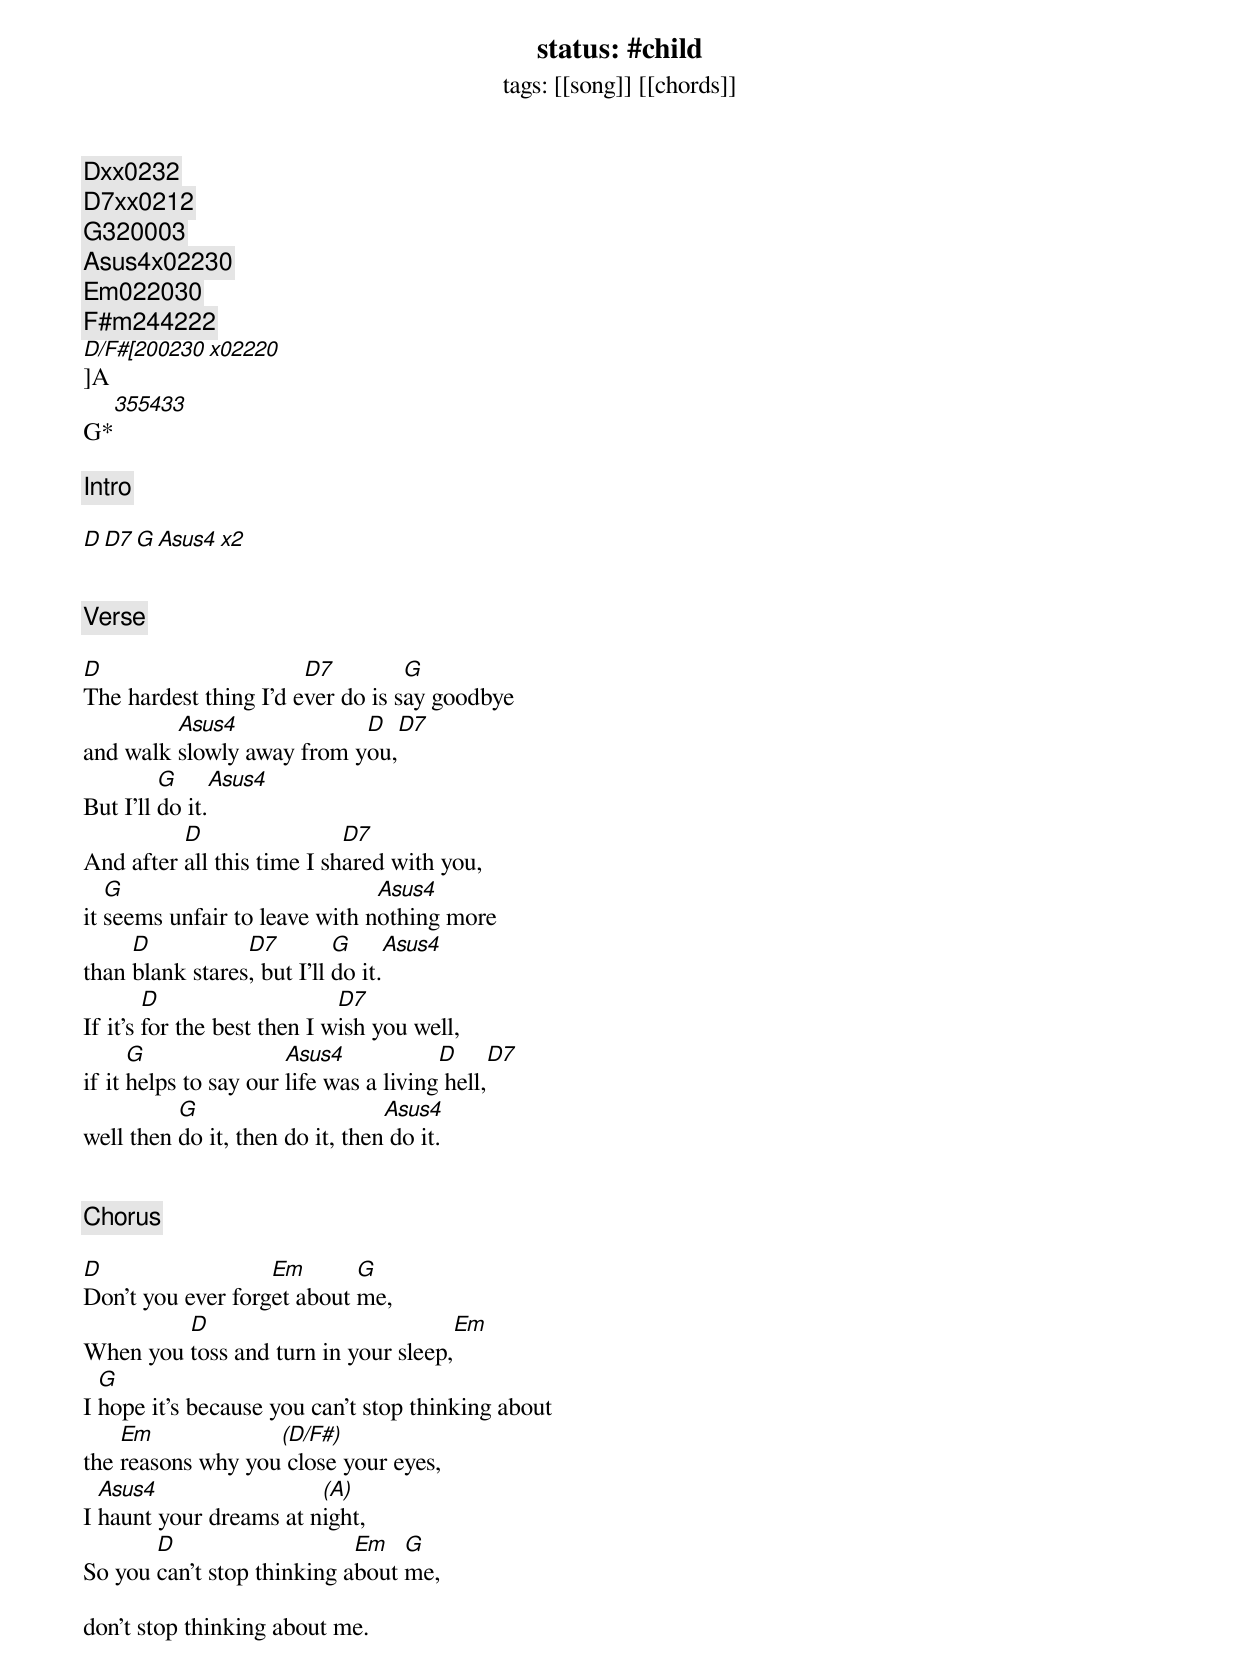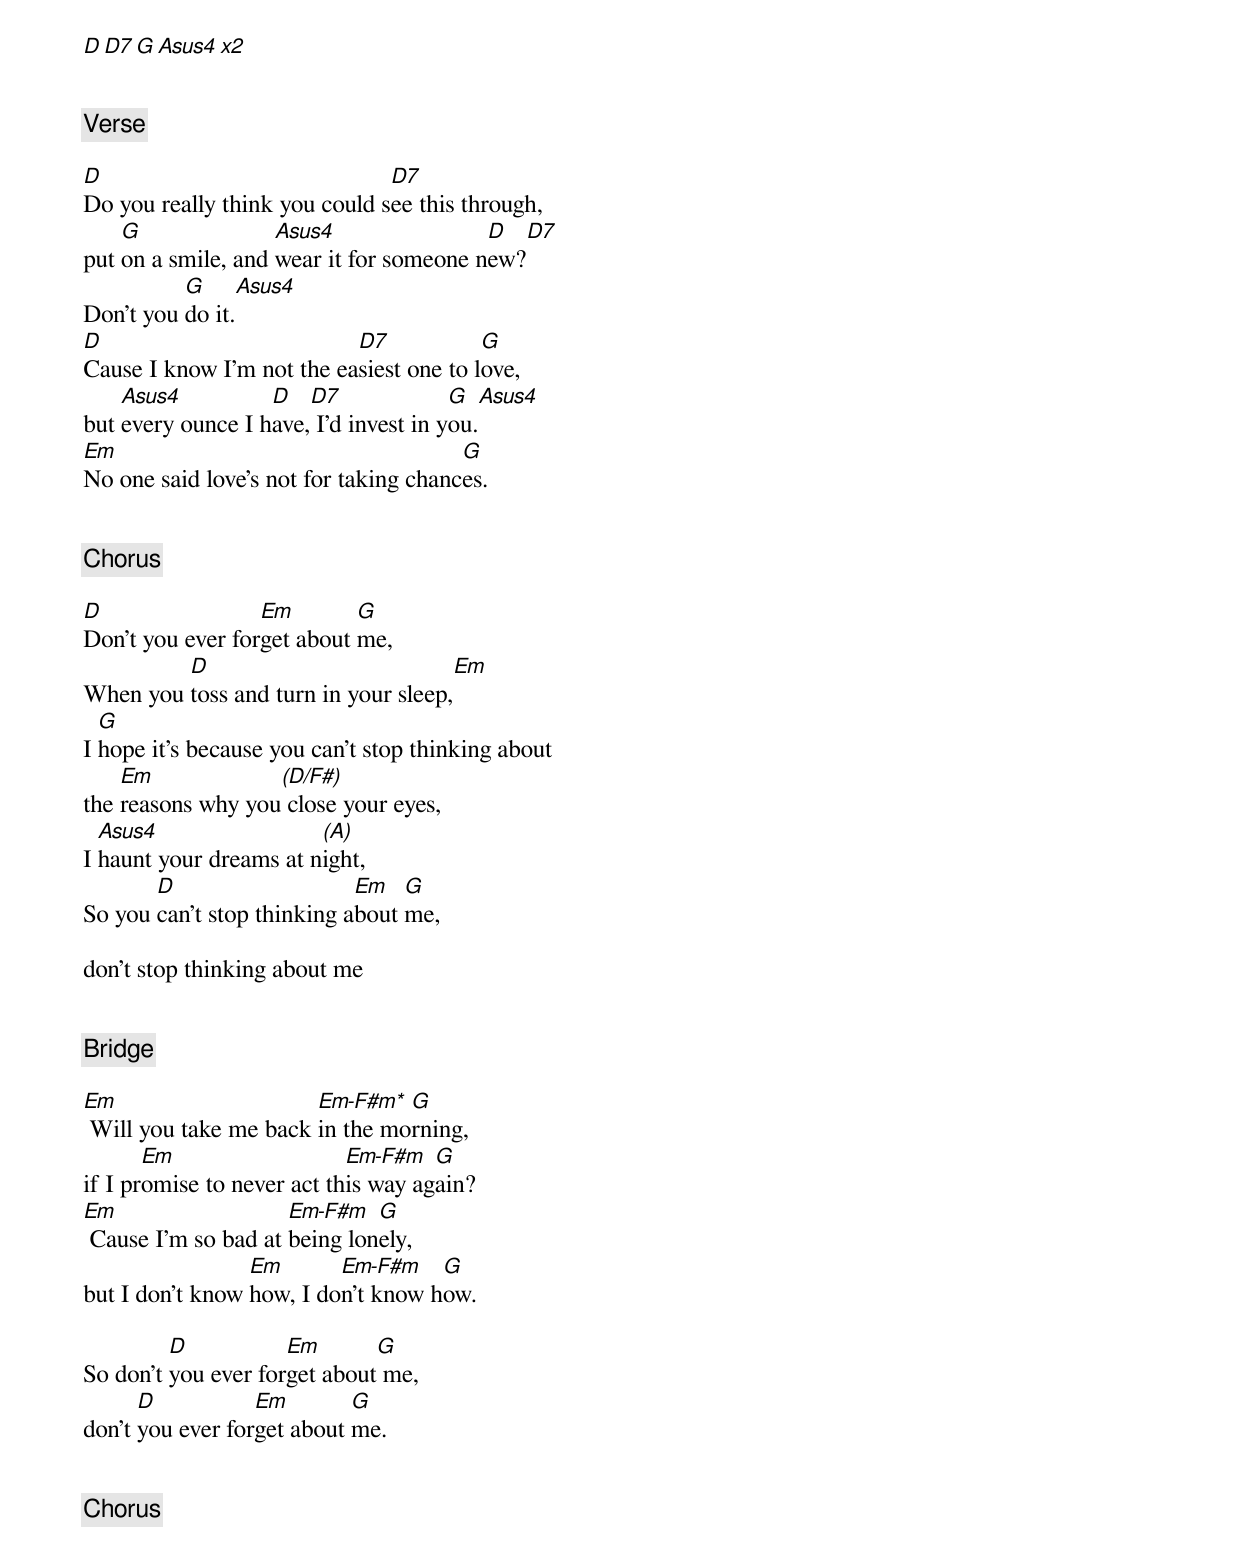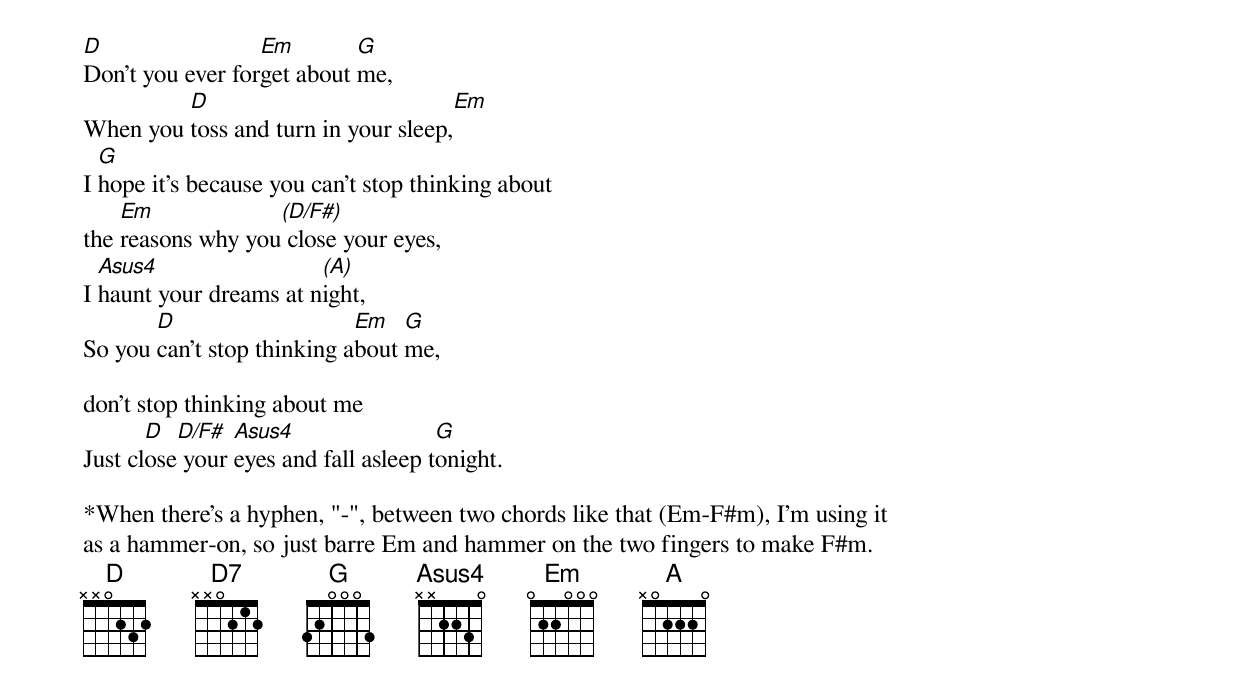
status: #child
tags: [[song]] [[chords]]


D[xx0232]
D7[xx0212]
G[320003]
Asus4[x02230]
Em[022030]
F#m[244222]
D/F#[200230]
A[x02220]
G*[355433]

[Intro]

D D7 G Asus4 x2


[Verse]

D                      D7         G
The hardest thing I'd ever do is say goodbye
         Asus4             D      D7
and walk slowly away from you,
         G         Asus4
But I'll do it.
          D                 D7
And after all this time I shared with you,
   G                           Asus4
it seems unfair to leave with nothing more
     D           D7         G       Asus4
than blank stares, but I'll do it.
        D                    D7
If it's for the best then I wish you well,
      G                Asus4            D       D7
if it helps to say our life was a living hell,
          G                      Asus4
well then do it, then do it, then do it.


[Chorus]

D                  Em       G
Don't you ever forget about me,
         D                            Em
When you toss and turn in your sleep,
  G
I hope it's because you can't stop thinking about
    Em             (D/F#)
the reasons why you close your eyes,
  Asus4                 (A)
I haunt your dreams at night,
       D                    Em   G
So you can't stop thinking about me,

don't stop thinking about me.

D D7 G Asus4 x2


[Verse]

D                              D7
Do you really think you could see this through,
    G               Asus4                D      D7
put on a smile, and wear it for someone new?
          G         Asus4
Don't you do it.
D                          D7            G
Cause I know I'm not the easiest one to love,
    Asus4          D   D7              G     Asus4
but every ounce I have, I'd invest in you.
Em                                     G
No one said love's not for taking chances.


[Chorus]

D                 Em        G
Don't you ever forget about me,
         D                             Em
When you toss and turn in your sleep,
  G
I hope it's because you can't stop thinking about
    Em             (D/F#)
the reasons why you close your eyes,
  Asus4                 (A)
I haunt your dreams at night,
       D                    Em   G
So you can't stop thinking about me,

don't stop thinking about me


[Bridge]

Em                     Em-F#m*  G
 Will you take me back in the morning,
       Em                   Em-F#m   G
if I promise to never act this way again?
Em                   Em-F#m   G
 Cause I'm so bad at being lonely,
                 Em       Em-F#m    G
but I don't know how, I don't know how.

         D           Em       G
So don't you ever forget about me,
      D           Em        G
don't you ever forget about me.


[Chorus]

D                 Em        G
Don't you ever forget about me,
         D                             Em
When you toss and turn in your sleep,
  G
I hope it's because you can't stop thinking about
    Em             (D/F#)
the reasons why you close your eyes,
  Asus4                 (A)
I haunt your dreams at night,
       D                    Em   G
So you can't stop thinking about me,

don't stop thinking about me
       D  D/F#  Asus4                 G
Just close your eyes and fall asleep tonight.

*When there's a hyphen, "-", between two chords like that (Em-F#m), I'm using it
as a hammer-on, so just barre Em and hammer on the two fingers to make F#m.
